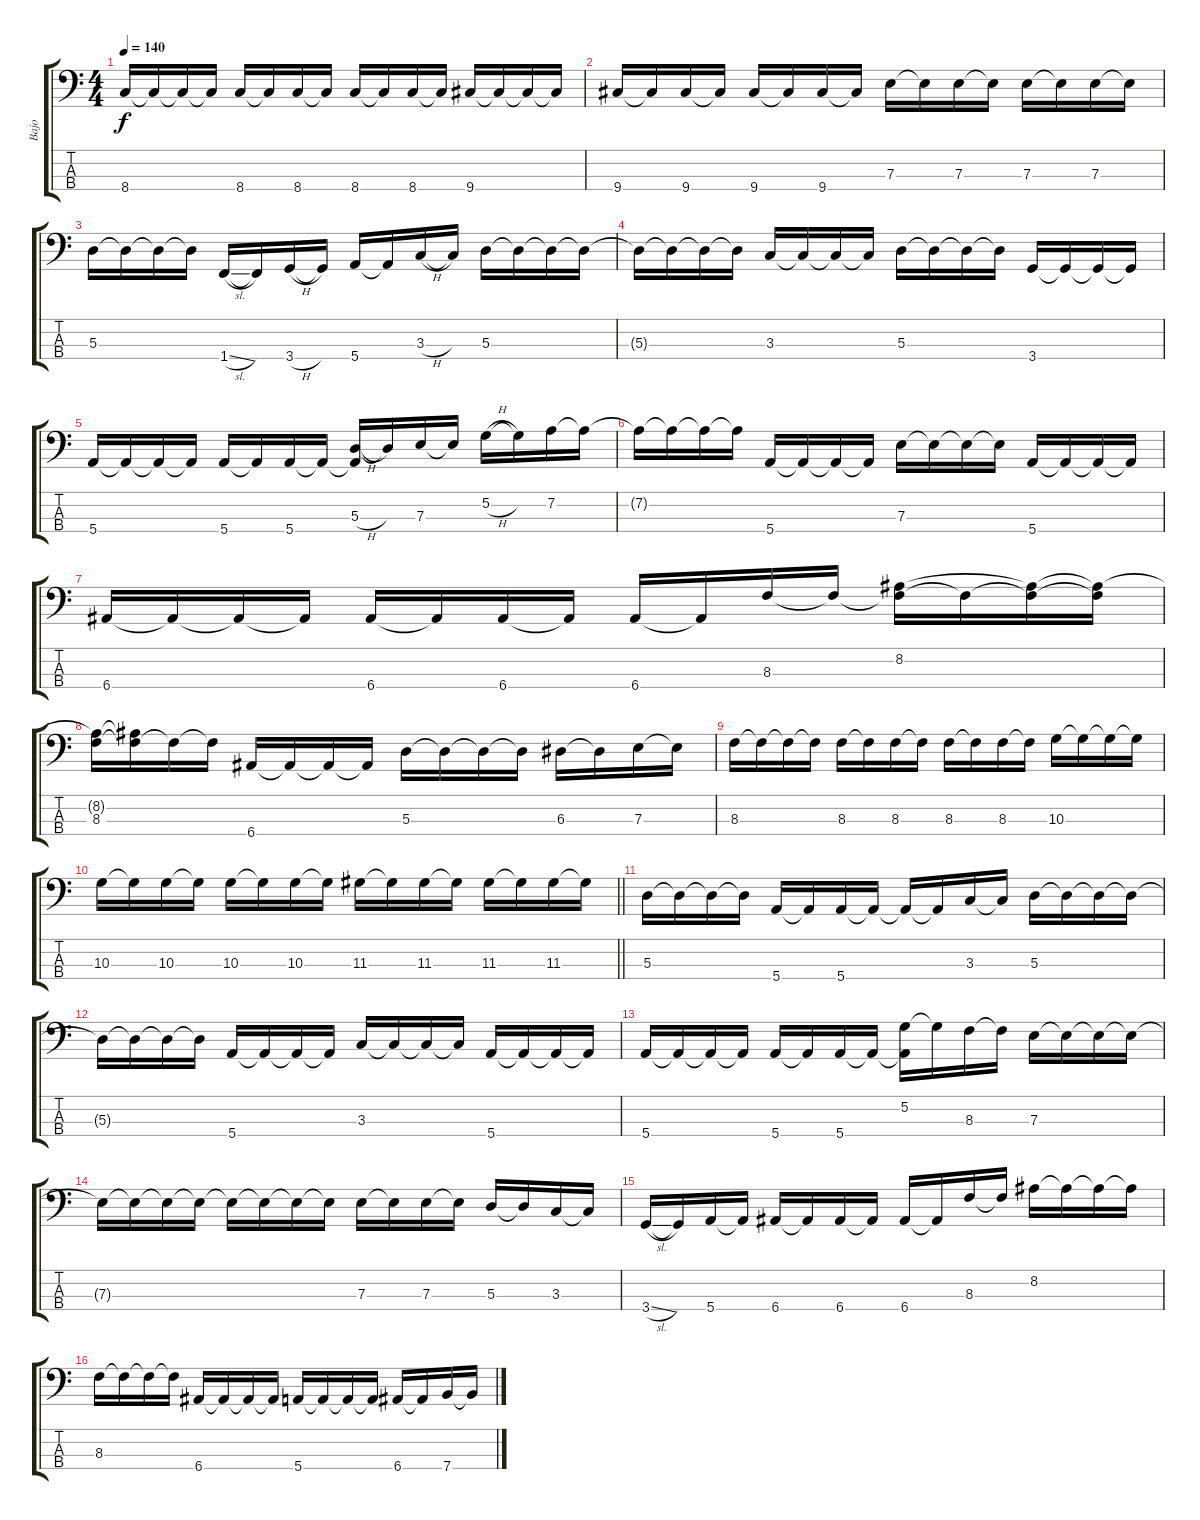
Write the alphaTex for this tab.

\track ("Bajo" "Bajo") {instrument electricbasspick}
\staff {score tabs}
\tuning (G2 D2 A1 E1) {hide}
\ts (4 4)
\tempo 140
\clef f4
\ks c
8.4.16{dy f} 8.4{t}.16 8.4{t}.16 8.4{t}.16 8.4.16 8.4{t}.16 8.4.16 8.4{t}.16 8.4.16 8.4{t}.16 8.4.16 8.4{t}.16 9.4.16 9.4{t}.16 9.4{t}.16 9.4{t}.16 |
9.4.16 9.4{t}.16 9.4.16 9.4{t}.16 9.4.16 9.4{t}.16 9.4.16 9.4{t}.16 7.3.16 7.3{t}.16 7.3.16 7.3{t}.16 7.3.16 7.3{t}.16 7.3.16 7.3{t}.16 |
5.3.16 5.3{t}.16 5.3{t}.16 5.3{t}.16 1.4{sl}.16 1.4{t}.16 3.4{h}.16 3.4{t}.16 5.4.16 5.4{t}.16 3.3{h}.16 3.3{t}.16 5.3.16 5.3{t}.16 5.3{t}.16 5.3{t}.16 |
5.3{t}.16 5.3{t}.16 5.3{t}.16 5.3{t}.16 3.3.16 3.3{t}.16 3.3{t}.16 3.3{t}.16 5.3.16 5.3{t}.16 5.3{t}.16 5.3{t}.16 3.4.16 3.4{t}.16 3.4{t}.16 3.4{t}.16 |
5.4.16 5.4{t}.16 5.4{t}.16 5.4{t}.16 5.4.16 5.4{t}.16 5.4.16 5.4{t}.16 (5.3{h} 5.4{t}).16 5.3{t}.16 7.3.16 7.3{t}.16 5.2{h}.16 5.2{t}.16 7.2.16 7.2{t}.16 |
7.2{t}.16 7.2{t}.16 7.2{t}.16 7.2{t}.16 5.4.16 5.4{t}.16 5.4{t}.16 5.4{t}.16 7.3.16 7.3{t}.16 7.3{t}.16 7.3{t}.16 5.4.16 5.4{t}.16 5.4{t}.16 5.4{t}.16 |
6.4.16 6.4{t}.16 6.4{t}.16 6.4{t}.16 6.4.16 6.4{t}.16 6.4.16 6.4{t}.16 6.4.16 6.4{t}.16 8.3.16 8.3{t}.16 (8.2 8.3{t}).16 8.3{t}.16 (8.2{t} 8.3{t}).16 (8.2{t} 8.3{t}).16 |
(8.2{t} 8.3).16 (8.2{t} 8.3{t}).16 8.3{t}.16 8.3{t}.16 6.4.16 6.4{t}.16 6.4{t}.16 6.4{t}.16 5.3.16 5.3{t}.16 5.3{t}.16 5.3{t}.16 6.3.16 6.3{t}.16 7.3.16 7.3{t}.16 |
8.3.16 8.3{t}.16 8.3{t}.16 8.3{t}.16 8.3.16 8.3{t}.16 8.3.16 8.3{t}.16 8.3.16 8.3{t}.16 8.3.16 8.3{t}.16 10.3.16 10.3{t}.16 10.3{t}.16 10.3{t}.16 |
\barLineRight lightlight
10.3.16 10.3{t}.16 10.3.16 10.3{t}.16 10.3.16 10.3{t}.16 10.3.16 10.3{t}.16 11.3.16 11.3{t}.16 11.3.16 11.3{t}.16 11.3.16 11.3{t}.16 11.3.16 11.3{t}.16 |
5.3.16 5.3{t}.16 5.3{t}.16 5.3{t}.16 5.4.16 5.4{t}.16 5.4.16 5.4{t}.16 5.4{t}.16 5.4{t}.16 3.3.16 3.3{t}.16 5.3.16 5.3{t}.16 5.3{t}.16 5.3{t}.16 |
5.3{t}.16 5.3{t}.16 5.3{t}.16 5.3{t}.16 5.4.16 5.4{t}.16 5.4{t}.16 5.4{t}.16 3.3.16 3.3{t}.16 3.3{t}.16 3.3{t}.16 5.4.16 5.4{t}.16 5.4{t}.16 5.4{t}.16 |
5.4.16 5.4{t}.16 5.4{t}.16 5.4{t}.16 5.4.16 5.4{t}.16 5.4.16 5.4{t}.16 (5.2 5.4{t}).16 5.2{t}.16 8.3.16 8.3{t}.16 7.3.16 7.3{t}.16 7.3{t}.16 7.3{t}.16 |
7.3{t}.16 7.3{t}.16 7.3{t}.16 7.3{t}.16 7.3{t}.16 7.3{t}.16 7.3{t}.16 7.3{t}.16 7.3.16 7.3{t}.16 7.3.16 7.3{t}.16 5.3.16 5.3{t}.16 3.3.16 3.3{t}.16 |
3.4{sl}.16 3.4{t}.16 5.4.16 5.4{t}.16 6.4.16 6.4{t}.16 6.4.16 6.4{t}.16 6.4.16 6.4{t}.16 8.3.16 8.3{t}.16 8.2.16 8.2{t}.16 8.2{t}.16 8.2{t}.16 |
8.3.16 8.3{t}.16 8.3{t}.16 8.3{t}.16 6.4.16 6.4{t}.16 6.4{t}.16 6.4{t}.16 5.4.16 5.4{t}.16 5.4{t}.16 5.4{t}.16 6.4.16 6.4{t}.16 7.4.16 7.4{t}.16
